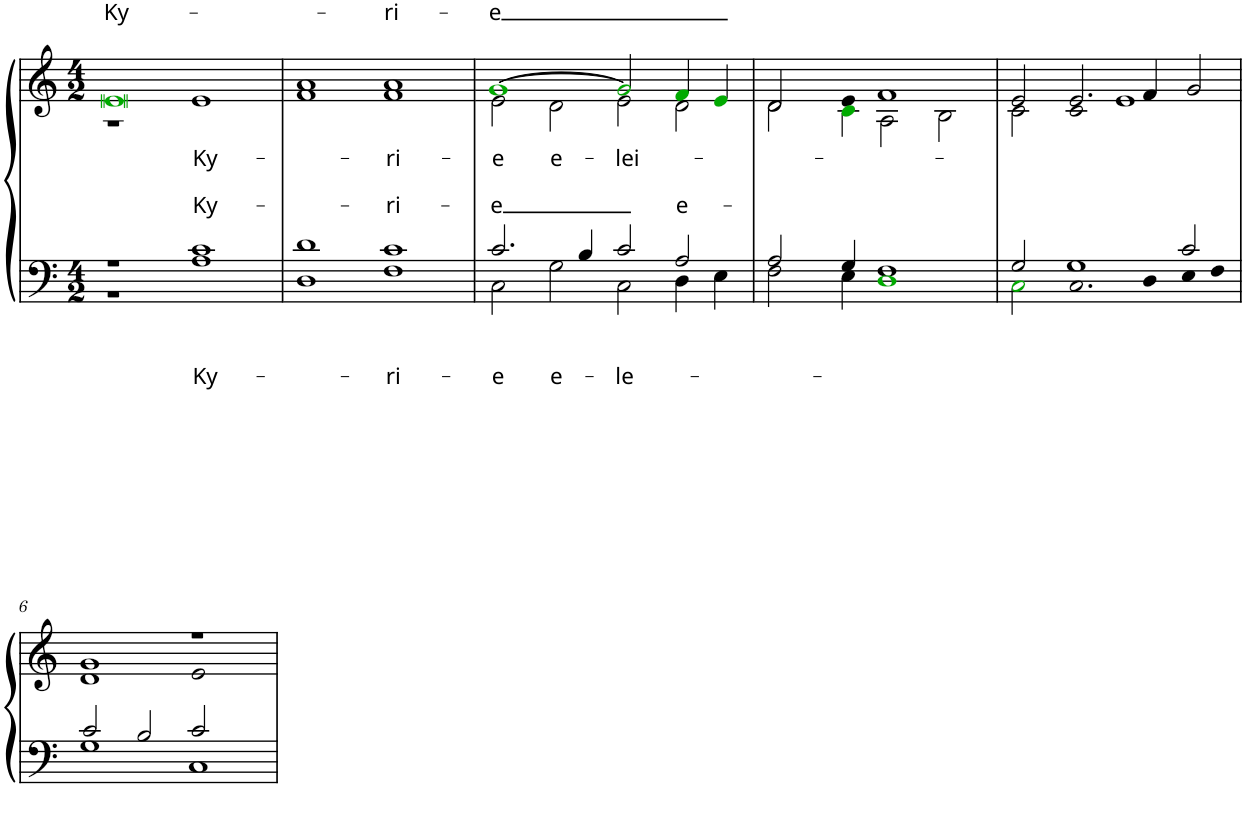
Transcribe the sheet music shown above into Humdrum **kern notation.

**kern	**text	**text	**text	**text	**kern	**text	**text
*part1	*part1	*part1	*part1	*part1	*part1	*part1	*part1
*staff2	*staff2	*staff2	*staff2	*staff2	*staff1	*staff1	*staff1
*I"Männer	*	*	*	*	*	*	*
*clefF4	*	*	*	*	*clefG2	*	*
*k[]	*	*	*	*	*k[]	*	*
*M4/2	*	*	*	*	*M4/2	*	*
=1	=1	=1	=1	=1	=1	=1	=1
*^	*	*	*	*	*	*	*
!	!	!	!	!	!	!	!	!LO:LY:a
*	*	*	*	*	*	*^	*	*
1r	1r	.	.	.	.	0ei	1r	.	Ky-
!	!	!	!	!	!LO:LY:a	!	!	!	!
!	!	!	!	!LO:LY:b	!	!	!	!LO:LY:b	!
1c	1A	.	.	Ky-	Ky-	.	1e	Ky-	.
=2	=2	=2	=2	=2	=2	=2	=2	=2	=2
1d	1D	.	.	.	.	1a	1f	.	.
!	!	!	!	!	!LO:LY:a	!	!	!	!
!	!	!	!	!LO:LY:b	!	!	!	!	!LO:LY:a
!	!	!	!	!	!	!	!	!LO:LY:b	!
1c	1F	.	.	-ri-	-ri-	1a	1f	-ri-	-ri-
=3	=3	=3	=3	=3	=3	=3	=3	=3	=3
!	!	!	!	!	!LO:LY:a	!	!	!	!
!	!	!	!	!LO:LY:b	!	!	!	!	!LO:LY:a
!	!	!	!	!	!	!	!	!LO:LY:b	!
2.c/	2C\	.	.	-e	-e	[>1gi	2e\	-e	-e
!	!	!	!	!LO:LY:b	!	!	!	!LO:LY:b	!
.	2G\	.	.	e-	.	.	2d\	e-	.
4B/	.	.	.	.	.	.	.	.	.
!	!	!	!	!LO:LY:b	!	!	!	!LO:LY:b	!
2c/	2C\	.	.	-le-	.	2gi/]	2e\	-lei-	.
!	!	!	!	!	!LO:LY:a	!	!	!	!
2A/	4D\	.	.	.	e-	4fi/	2d\	.	.
.	4E\	.	.	.	.	4ei/	.	.	.
=4	=4	=4	=4	=4	=4	=4	=4	=4	=4
!	!	!	!	!	!LO:LY:a	!	!	!	!LO:LY:a
2.A/	2.F\	.	.	.	-lei-	2.d/	2.d\	.	e-
4G/	4E\	.	.	.	.	4e	4ci\	.	.
!	!	!	!	!LO:LY:b	!	!	!	!	!LO:LY:a
1F	1Di	.	.	-le-	.	1f	2A\	.	-lei-
.	.	.	.	.	.	.	2B\	.	.
=5	=5	=5	=5	=5	=5	=5	=5	=5	=5
!	!	!	!	!	!LO:LY:a	!	!	!	!
!	!	!	!	!LO:LY:b	!	!	!	!	!LO:LY:a
!	!	!	!	!	!	!	!	!LO:LY:b	!
2G/	2Ci\	.	.	-son,	-son,	2e/	2c\	-son,	-son,
!	!	!	!	!	!LO:LY:a	!	!	!	!
!	!	!	!	!LO:LY:b	!	!	!	!	!LO:LY:a
!	!	!	!	!	!	!	!	!LO:LY:b	!
1G	2.C	.	.	e-	e-	2.e/	2c	e-	e-
!	!	!	!	!	!	!	!	!LO:LY:b	!
.	.	.	.	.	.	.	1e	-lei-	.
.	4D	.	.	.	.	4f/	.	.	.
!	!	!	!	!	!	!	!	!	!LO:LY:a
[>2c/	4E	.	.	.	.	2g/	.	.	-lei-
.	4F	.	.	.	.	.	.	.	.
!!LO:LB:g=z	!!
=6	=6	=6	=6	=6	=6	=6	=6	=6	=6
!	!	!	!	!LO:LY:b	!	!	!	!	!LO:LY:a
2c/]	1G	.	.	-lei-	.	1g	1d	.	-son
!	!	!	!	!	!LO:LY:a	!	!	!	!
2B/	.	.	.	.	-lei-	.	.	.	.
!	!	!	!	!	!LO:LY:a	!	!	!	!
!	!	!	!	!LO:LY:b	!	!	!	!LO:LY:b	!
2c/	1C	.	.	-son.	-son.	1r	2e	-son.	.
2ryy	.	.	.	.	.	.	2ryy	.	.
*v	*v	*	*	*	*	*	*	*	*
*	*	*	*	*	*v	*v	*	*
=	=	=	=	=	=	=	=
*-	*-	*-	*-	*-	*-	*-	*-
